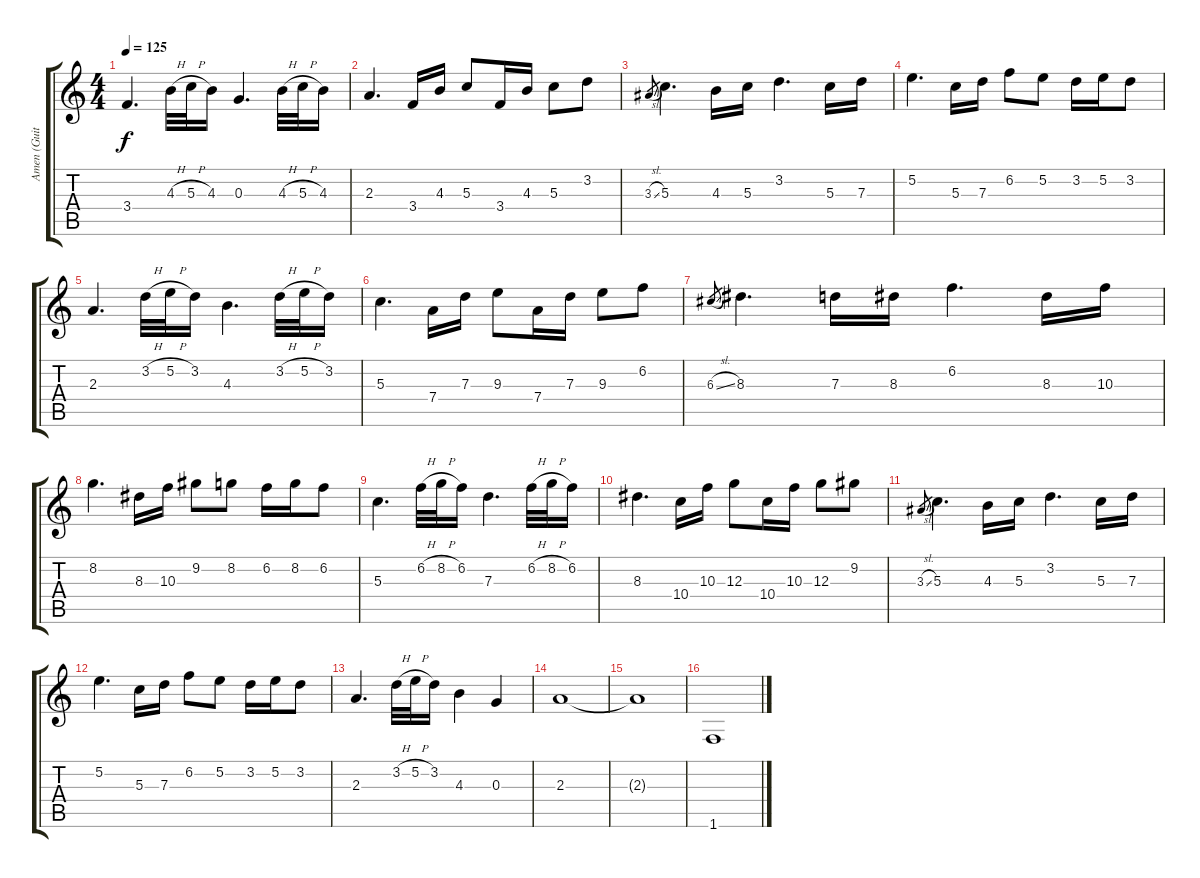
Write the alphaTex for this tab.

\track ("Amen (Guitar)" "Amen (Guit") {instrument distortionguitar}
\staff {score tabs}
\tuning (E4 B3 G3 D3 A2 E2) {hide}
\ts (4 4)
\tempo 125
\clef g2
\ks c
3.4.4{d dy f} 4.3{h}.32 5.3{h}.32 4.3.16 0.3.4{d} 4.3{h}.32 5.3{h}.32 4.3.16 |
2.3.4{d} 3.4.16 4.3.16 5.3.8 3.4.16 4.3.16 5.3.8 3.2.8 |
3.3{sl}.8{gr} 5.3.4{d} 4.3.16 5.3.16 3.2.4{d} 5.3.16 7.3.16 |
5.2.4{d} 5.3.16 7.3.16 6.2.8 5.2.8 3.2.16 5.2.16 3.2.8 |
2.3.4{d} 3.2{h}.32 5.2{h}.32 3.2.16 4.3.4{d} 3.2{h}.32 5.2{h}.32 3.2.16 |
5.3.4{d} 7.4.16 7.3.16 9.3.8 7.4.16 7.3.16 9.3.8 6.2.8 |
6.3{sl}.8{gr} 8.3.4{d} 7.3.16 8.3.16 6.2.4{d} 8.3.16 10.3.16 |
8.2.4{d} 8.3.16 10.3.16 9.2.8 8.2.8 6.2.16 8.2.16 6.2.8 |
5.3.4{d} 6.2{h}.32 8.2{h}.32 6.2.16 7.3.4{d} 6.2{h}.32 8.2{h}.32 6.2.16 |
8.3.4{d} 10.4.16 10.3.16 12.3.8 10.4.16 10.3.16 12.3.8 9.2.8 |
3.3{sl}.8{gr} 5.3.4{d} 4.3.16 5.3.16 3.2.4{d} 5.3.16 7.3.16 |
5.2.4{d} 5.3.16 7.3.16 6.2.8 5.2.8 3.2.16 5.2.16 3.2.8 |
2.3.4{d} 3.2{h}.32 5.2{h}.32 3.2.16 4.3.4 0.3.4 |
2.3.1{volume 6} |
2.3{t}.1 |
1.6.1{volume 12}
